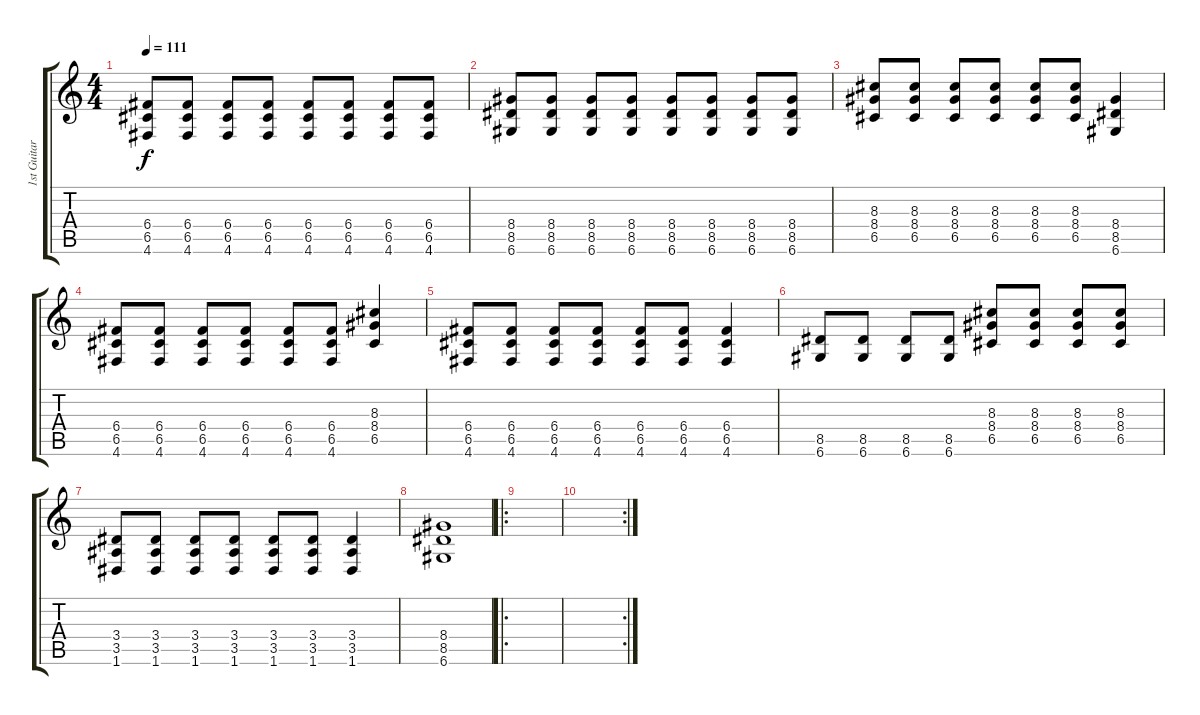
\track ("1st Guitar" "1st Guitar") {instrument distortionguitar}
\staff {score tabs}
\tuning (D4 A3 F3 C3 G2 D2) {hide}
\ts (4 4)
\tempo 111
\clef g2
\ks c
(6.4 6.5 4.6).8{dy f} (6.4 6.5 4.6).8 (6.4 6.5 4.6).8 (6.4 6.5 4.6).8 (6.4 6.5 4.6).8 (6.4 6.5 4.6).8 (6.4 6.5 4.6).8 (6.4 6.5 4.6).8 |
(8.4 8.5 6.6).8 (8.4 8.5 6.6).8 (8.4 8.5 6.6).8 (8.4 8.5 6.6).8 (8.4 8.5 6.6).8 (8.4 8.5 6.6).8 (8.4 8.5 6.6).8 (8.4 8.5 6.6).8 |
(8.3 8.4 6.5).8 (8.3 8.4 6.5).8 (8.3 8.4 6.5).8 (8.3 8.4 6.5).8 (8.3 8.4 6.5).8 (8.3 8.4 6.5).8 (8.4 8.5 6.6).4 |
(6.4 6.5 4.6).8 (6.4 6.5 4.6).8 (6.4 6.5 4.6).8 (6.4 6.5 4.6).8 (6.4 6.5 4.6).8 (6.4 6.5 4.6).8 (8.3 8.4 6.5).4 |
(6.4 6.5 4.6).8 (6.4 6.5 4.6).8 (6.4 6.5 4.6).8 (6.4 6.5 4.6).8 (6.4 6.5 4.6).8 (6.4 6.5 4.6).8 (6.4 6.5 4.6).4 |
(8.5 6.6).8 (8.5 6.6).8 (8.5 6.6).8 (8.5 6.6).8 (8.3 8.4 6.5).8 (8.3 8.4 6.5).8 (8.3 8.4 6.5).8 (8.3 8.4 6.5).8 |
(3.4 3.5 1.6).8 (3.4 3.5 1.6).8 (3.4 3.5 1.6).8 (3.4 3.5 1.6).8 (3.4 3.5 1.6).8 (3.4 3.5 1.6).8 (3.4 3.5 1.6).4 |
(8.4 8.5 6.6).1 |
\ro
|
\rc 2
